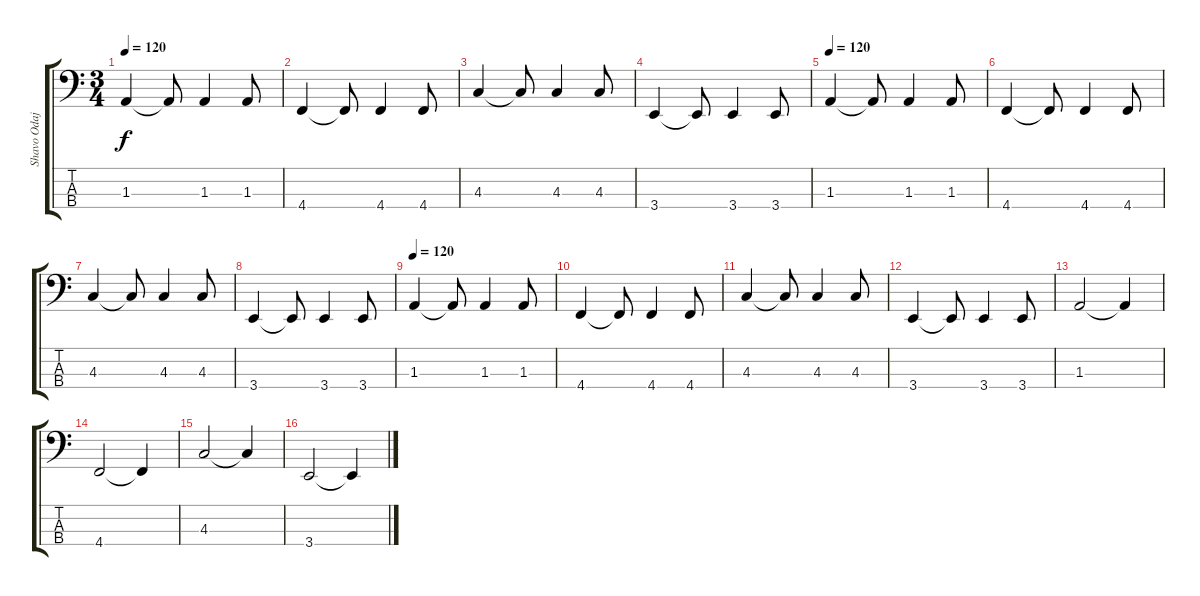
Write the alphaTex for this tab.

\track ("Shavo Odajian" "Shavo Odaj") {instrument electricbassfinger}
\staff {score tabs}
\tuning (Gb2 Db2 Ab1 Db1) {hide}
\ts (3 4)
\tempo 120
\clef f4
\ks c
1.3.4{dy f} 1.3{t}.8 1.3.4 1.3.8 |
4.4.4 4.4{t}.8 4.4.4 4.4.8 |
4.3.4 4.3{t}.8 4.3.4 4.3.8 |
3.4.4 3.4{t}.8 3.4.4 3.4.8 |
\tempo 120
1.3.4 1.3{t}.8 1.3.4 1.3.8 |
4.4.4 4.4{t}.8 4.4.4 4.4.8 |
4.3.4 4.3{t}.8 4.3.4 4.3.8 |
3.4.4 3.4{t}.8 3.4.4 3.4.8 |
\tempo 120
1.3.4 1.3{t}.8 1.3.4 1.3.8 |
4.4.4 4.4{t}.8 4.4.4 4.4.8 |
4.3.4 4.3{t}.8 4.3.4 4.3.8 |
3.4.4 3.4{t}.8 3.4.4 3.4.8 |
1.3.2 1.3{t}.4 |
4.4.2 4.4{t}.4 |
4.3.2 4.3{t}.4 |
3.4.2 3.4{t}.4
